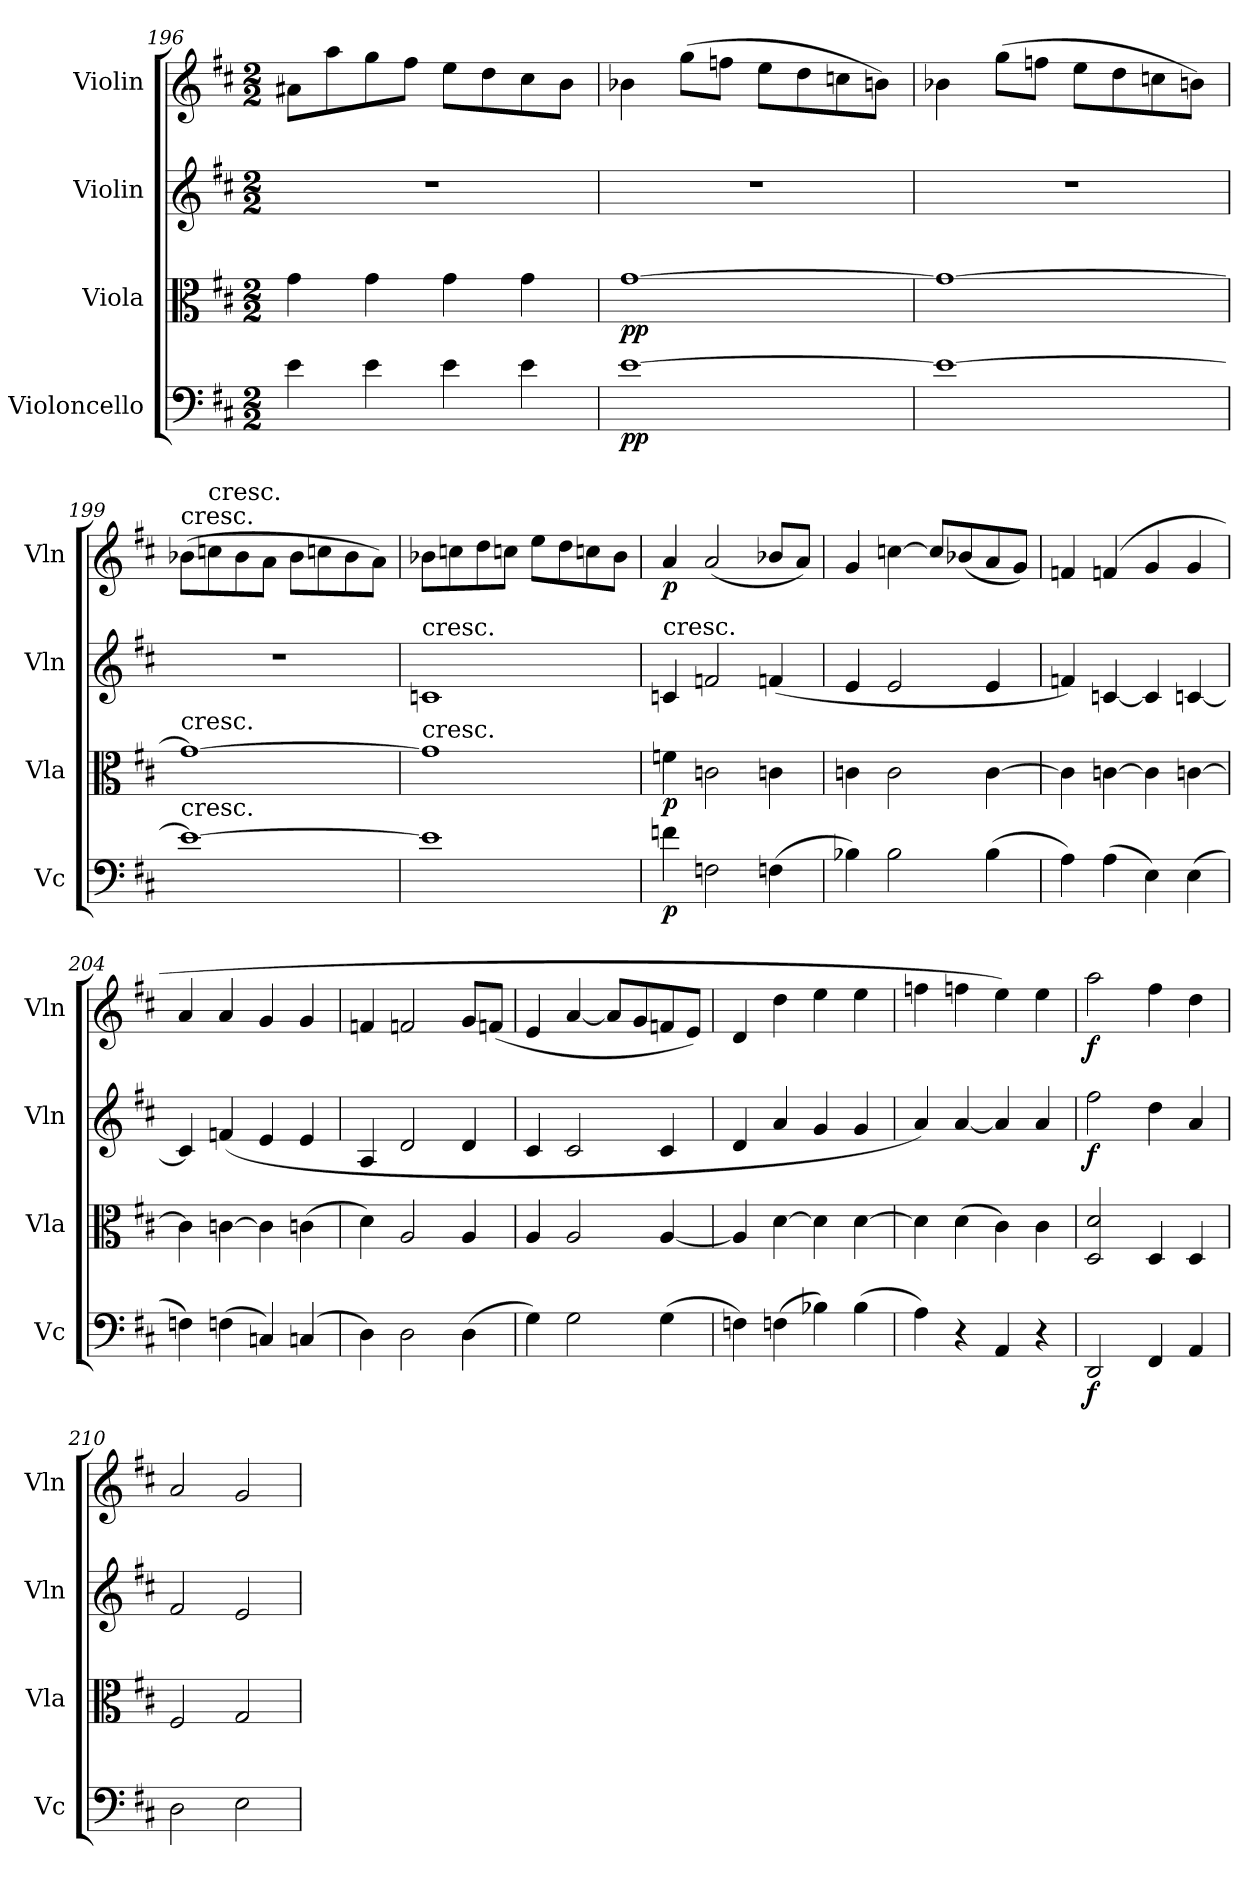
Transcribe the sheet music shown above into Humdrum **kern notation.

**kern	**dynam	**kern	**dynam	**kern	**dynam	**kern	**dynam
*part4	*part4	*part3	*part3	*part2	*part2	*part1	*part1
*staff4	*staff4	*staff3	*staff3	*staff2	*staff2	*staff1	*staff1
*I"Violoncello	*	*I"Viola	*	*I"Violin	*	*I"Violin	*
*I'Vc	*	*I'Vla	*	*I'Vln	*	*I'Vln	*
*clefF4	*	*clefC3	*	*clefG2	*	*clefG2	*
*k[f#c#]	*	*k[f#c#]	*	*k[f#c#]	*	*k[f#c#]	*
*M2/2	*	*M2/2	*	*M2/2	*	*M2/2	*
=196	=196	=196	=196	=196	=196	=196	=196
4e\	.	4g\	.	1r	.	8a#X\L	.
.	.	.	.	.	.	8aa\	.
4e\	.	4g\	.	.	.	8gg\	.
.	.	.	.	.	.	8ff#\J	.
4e\	.	4g\	.	.	.	8ee\L	.
.	.	.	.	.	.	8dd\	.
4e\	.	4g\	.	.	.	8cc#\	.
.	.	.	.	.	.	8b\J	.
=197	=197	=197	=197	=197	=197	=197	=197
[1e	pp	[1g	pp	1r	.	4b-X\	.
.	.	.	.	.	.	(8gg\L	.
.	.	.	.	.	.	8ffn\J	.
.	.	.	.	.	.	8ee\L	.
.	.	.	.	.	.	8dd\	.
.	.	.	.	.	.	8ccn\	.
.	.	.	.	.	.	8bn\J)	.
=198	=198	=198	=198	=198	=198	=198	=198
1e_	.	1g_	.	1r	.	4b-X\	.
.	.	.	.	.	.	(8gg\L	.
.	.	.	.	.	.	8ffn\J	.
.	.	.	.	.	.	8ee\L	.
.	.	.	.	.	.	8dd\	.
.	.	.	.	.	.	8ccn\	.
.	.	.	.	.	.	8bn\J)	.
=199	=199	=199	=199	=199	=199	=199	=199
!	!	!	!	!	!	!LO:TX:t=cresc.	!
!	!	!LO:TX:t=cresc.	!	!	!	!	!
!LO:TX:t=cresc.	!	!	!	!	!	!	!
1e_	.	1g_	.	1r	.	(8b-X\L	.
!	!	!	!	!	!	!LO:TX:t=cresc.	!
.	.	.	.	.	.	8ccn\	.
.	.	.	.	.	.	8b-\	.
.	.	.	.	.	.	8a\J	.
.	.	.	.	.	.	8b-\L	.
.	.	.	.	.	.	8ccn\	.
.	.	.	.	.	.	8b-\	.
.	.	.	.	.	.	8a\J)	.
=200	=200	=200	=200	=200	=200	=200	=200
!	!	!	!	!LO:TX:t=cresc.	!	!	!
!	!	!LO:TX:t=cresc.	!	!	!	!	!
1e]	.	1g]	.	1cn	.	8b-X\L	.
.	.	.	.	.	.	8ccn\	.
.	.	.	.	.	.	8dd\	.
.	.	.	.	.	.	8ccn\J	.
.	.	.	.	.	.	8ee\L	.
.	.	.	.	.	.	8dd\	.
.	.	.	.	.	.	8ccn\	.
.	.	.	.	.	.	8b-\J	.
=201	=201	=201	=201	=201	=201	=201	=201
!	!	!	!	!LO:TX:t=cresc.	!	!	!
4fn\	p	4fn\	p	4cn/	.	4a/	p
2Fn\	.	2cn\	.	2fn/	.	(2a/	.
(4Fn\	.	4cn\	.	(4fn/	.	8b-X/L	.
.	.	.	.	.	.	8a/J)	.
=202	=202	=202	=202	=202	=202	=202	=202
4B-X\)	.	4cn\	.	4e/	.	4g/	.
2B-\	.	2c\	.	2e/	.	[4ccn\	.
.	.	.	.	.	.	8ccn/L]	.
.	.	.	.	.	.	(8b-X/	.
(4B-\	.	[4c\	.	4e/	.	8a/	.
.	.	.	.	.	.	8g/J)	.
=203	=203	=203	=203	=203	=203	=203	=203
4A\)	.	4c\]	.	4fn/)	.	4fn/	.
(4A\	.	[4cn\	.	[4cn/	.	(4fn/	.
4E\)	.	4cn\]	.	4cn/]	.	4g/	.
(4E\	.	[4cn\	.	[4cn/	.	4g/	.
=204	=204	=204	=204	=204	=204	=204	=204
4Fn\)	.	4c\]	.	4c/]	.	4a/	.
(4Fn\	.	[4cn\	.	(4fn/	.	4a/	.
4Cn/)	.	4cn\]	.	4e/	.	4g/	.
(4Cn/	.	(4cn\	.	4e/	.	4g/	.
=205	=205	=205	=205	=205	=205	=205	=205
4D\)	.	4d\)	.	4A/	.	4fn/	.
2D\	.	2A/	.	2d/	.	2fn/	.
(4D\	.	4A/	.	4d/	.	8g/L	.
.	.	.	.	.	.	(8fn/J	.
=206	=206	=206	=206	=206	=206	=206	=206
4G\)	.	4A/	.	4c#/	.	4e/	.
2G\	.	2A/	.	2c#/	.	[4a/	.
.	.	.	.	.	.	8a/L]	.
.	.	.	.	.	.	8g/	.
(4G\	.	[4A/	.	4c#/	.	8fn/	.
.	.	.	.	.	.	8e/J)	.
=207	=207	=207	=207	=207	=207	=207	=207
4Fn\)	.	4A/]	.	4d/	.	4d/	.
(4Fn\	.	[4d\	.	4a/	.	4dd\	.
4B-X\)	.	4d\]	.	4g/	.	4ee\	.
(4B-\	.	[4d\	.	4g/	.	4ee\	.
=208	=208	=208	=208	=208	=208	=208	=208
4A\)	.	4d\]	.	4a/)	.	4ffn\	.
4r	.	(4d\	.	[4a/	.	4ffn\	.
4AA/	.	4c#\)	.	4a/]	.	4ee\)	.
4r	.	4c#\	.	4a/	.	4ee\	.
=209	=209	=209	=209	=209	=209	=209	=209
2DD/	f	2D/ 2d/	.	2ff#\	f	2aa\	f
4FF#/	.	4D/	.	4dd\	.	4ff#\	.
4AA/	.	4D/	.	4a/	.	4dd\	.
=210	=210	=210	=210	=210	=210	=210	=210
2D\	.	2F#/	.	2f#/	.	2a/	.
2E\	.	2G/	.	2e/	.	2g/	.
=	=	=	=	=	=	=	=
*-	*-	*-	*-	*-	*-	*-	*-
